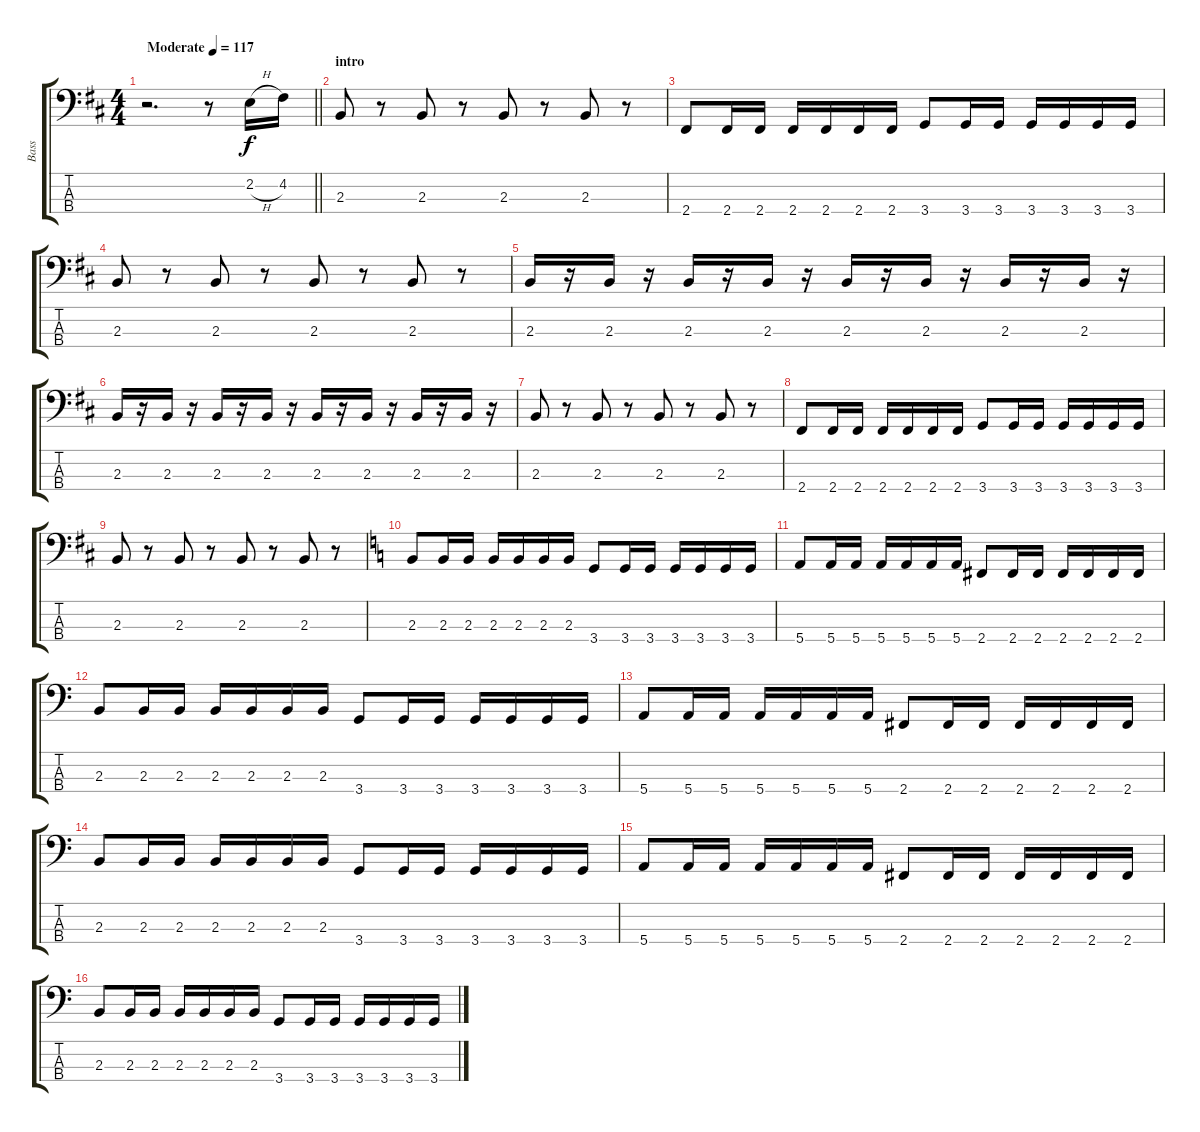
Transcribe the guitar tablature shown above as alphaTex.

\track ("Bass" "Bass") {instrument electricbasspick}
\staff {score tabs}
\tuning (G2 D2 A1 E1) {hide}
\ts (4 4)
\tempo (117 "Moderate")
\clef f4
\barLineRight lightlight
\ks d
r.2{d dy f instrument electricbasspick} r.8 2.2{h}.16{instrument slapbass1} 4.2.16 |
\section ("" "intro")
2.3.8 r.8 2.3.8 r.8 2.3.8 r.8 2.3.8 r.8 |
2.4.8{instrument electricbasspick} 2.4.16 2.4.16 2.4.16 2.4.16 2.4.16 2.4.16 3.4.8 3.4.16 3.4.16 3.4.16 3.4.16 3.4.16 3.4.16 |
2.3.8{instrument slapbass1} r.8 2.3.8 r.8 2.3.8 r.8 2.3.8 r.8 |
2.3.16 r.16 2.3.16 r.16 2.3.16 r.16 2.3.16 r.16 2.3.16 r.16 2.3.16 r.16 2.3.16 r.16 2.3.16 r.16 |
2.3.16 r.16 2.3.16 r.16 2.3.16 r.16 2.3.16 r.16 2.3.16 r.16 2.3.16 r.16 2.3.16 r.16 2.3.16 r.16 |
2.3.8 r.8 2.3.8 r.8 2.3.8 r.8 2.3.8 r.8 |
2.4.8{instrument electricbasspick} 2.4.16 2.4.16 2.4.16 2.4.16 2.4.16 2.4.16 3.4.8 3.4.16 3.4.16 3.4.16 3.4.16 3.4.16 3.4.16 |
2.3.8{instrument slapbass1} r.8 2.3.8 r.8 2.3.8 r.8 2.3.8 r.8 |
\ks c
2.3.8{instrument electricbasspick} 2.3.16 2.3.16 2.3.16 2.3.16 2.3.16 2.3.16 3.4.8 3.4.16 3.4.16 3.4.16 3.4.16 3.4.16 3.4.16 |
5.4.8 5.4.16 5.4.16 5.4.16 5.4.16 5.4.16 5.4.16 2.4.8 2.4.16 2.4.16 2.4.16 2.4.16 2.4.16 2.4.16 |
2.3.8 2.3.16 2.3.16 2.3.16 2.3.16 2.3.16 2.3.16 3.4.8 3.4.16 3.4.16 3.4.16 3.4.16 3.4.16 3.4.16 |
5.4.8 5.4.16 5.4.16 5.4.16 5.4.16 5.4.16 5.4.16 2.4.8 2.4.16 2.4.16 2.4.16 2.4.16 2.4.16 2.4.16 |
2.3.8 2.3.16 2.3.16 2.3.16 2.3.16 2.3.16 2.3.16 3.4.8 3.4.16 3.4.16 3.4.16 3.4.16 3.4.16 3.4.16 |
5.4.8 5.4.16 5.4.16 5.4.16 5.4.16 5.4.16 5.4.16 2.4.8 2.4.16 2.4.16 2.4.16 2.4.16 2.4.16 2.4.16 |
2.3.8 2.3.16 2.3.16 2.3.16 2.3.16 2.3.16 2.3.16 3.4.8 3.4.16 3.4.16 3.4.16 3.4.16 3.4.16 3.4.16
